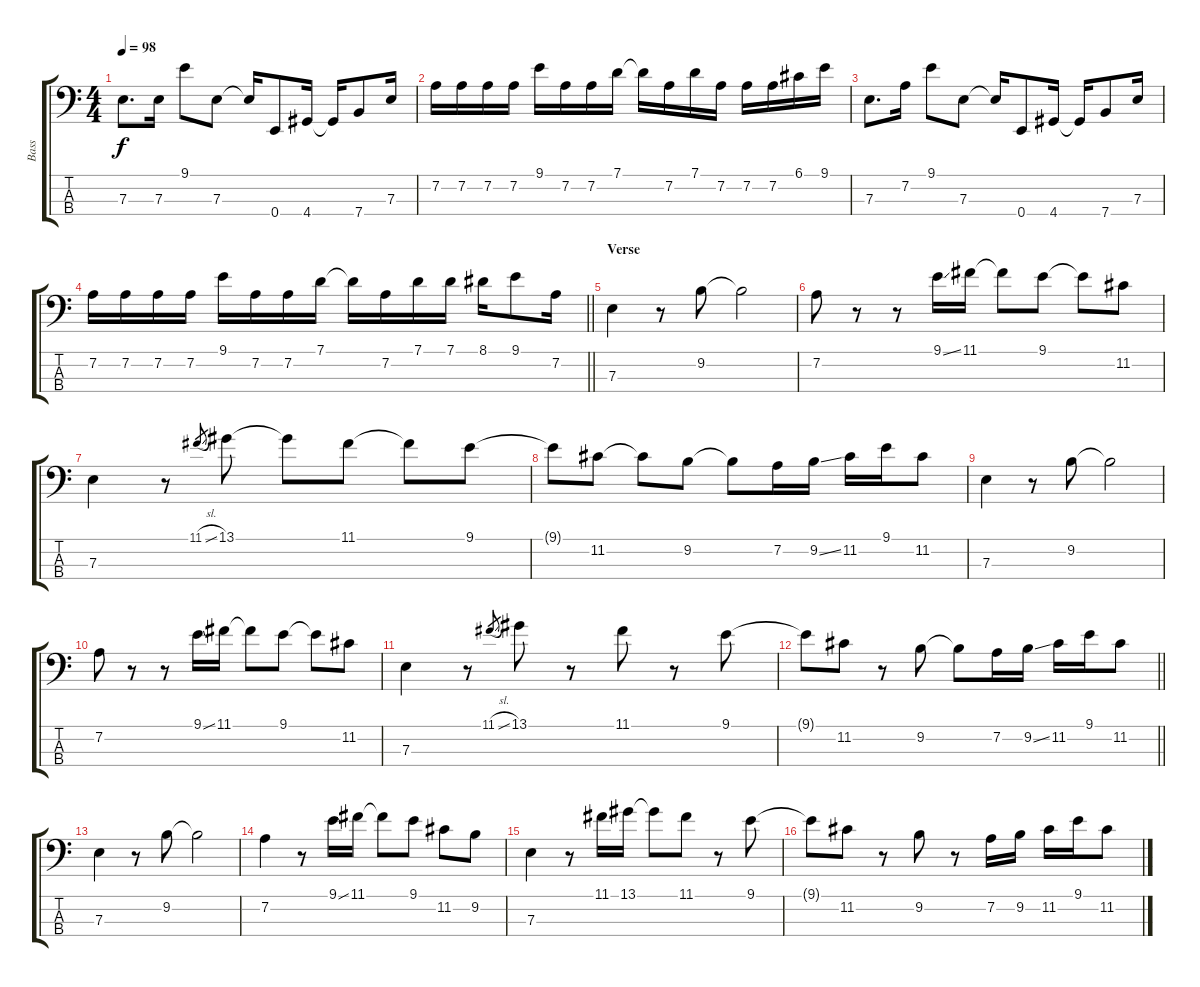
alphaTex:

\track ("Bass" "Bass") {instrument electricbassfinger}
\staff {score tabs}
\tuning (G2 D2 A1 E1) {hide}
\ts (4 4)
\tempo 98
\clef f4
\ks c
7.3.8{d dy f} 7.3.16 9.1.8 7.3.8 7.3{t}.16 0.4.8 4.4.16 4.4{t}.16 7.4.8 7.3.16 |
7.2.16 7.2.16 7.2.16 7.2.16 9.1.16 7.2.16 7.2.16 7.1.16 7.1{t}.16 7.2.16 7.1.16 7.2.16 7.2.16 7.2.16 6.1.16 9.1.16 |
7.3.8{d} 7.2.16 9.1.8 7.3.8 7.3{t}.16 0.4.8 4.4.16 4.4{t}.16 7.4.8 7.3.16 |
\barLineRight lightlight
7.2.16 7.2.16 7.2.16 7.2.16 9.1.16 7.2.16 7.2.16 7.1.16 7.1{t}.16 7.2.16 7.1.16 7.1.16 8.1.16 9.1.8 7.2.16 |
\section ("" "Verse")
7.3.4 r.8 9.2.8 9.2{t}.2 |
7.2.8 r.8 r.8 9.1{ss}.16 11.1.16 11.1{t}.8 9.1.8 9.1{t}.8 11.2.8 |
7.3.4 r.8 11.1{sl}.8{gr} 13.1.8 13.1{t}.8 11.1.8 11.1{t}.8 9.1.8 |
9.1{t}.8 11.2.8 11.2{t}.8 9.2.8 9.2{t}.8 7.2.16 9.2{ss}.16 11.2.16 9.1.16 11.2.8 |
7.3.4 r.8 9.2.8 9.2{t}.2 |
7.2.8 r.8 r.8 9.1{ss}.16 11.1.16 11.1{t}.8 9.1.8 9.1{t}.8 11.2.8 |
7.3.4 r.8 11.1{sl}.8{gr} 13.1.8 r.8 11.1.8 r.8 9.1.8 |
\barLineRight lightlight
9.1{t}.8 11.2.8 r.8 9.2.8 9.2{t}.8 7.2.16 9.2{ss}.16 11.2.16 9.1.16 11.2.8 |
7.3.4 r.8 9.2.8 9.2{t}.2 |
7.2.4 r.8 9.1{ss}.16 11.1.16 11.1{t}.8 9.1.8 11.2.8 9.2.8 |
7.3.4 r.8 11.1.16 13.1.16 13.1{t}.8 11.1.8 r.8 9.1.8 |
9.1{t}.8 11.2.8 r.8 9.2.8 r.8 7.2.16 9.2.16 11.2.16 9.1.16 11.2.8
